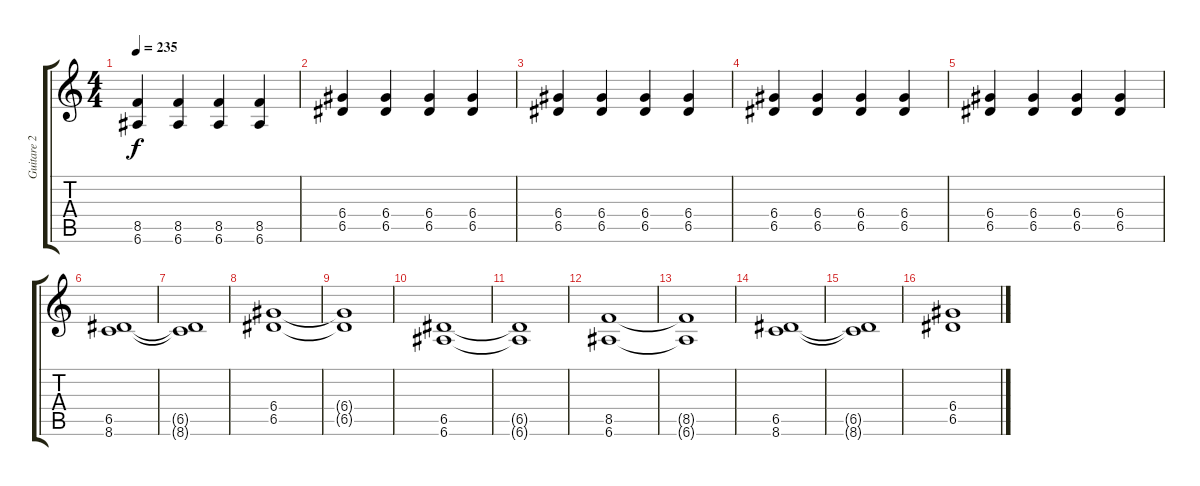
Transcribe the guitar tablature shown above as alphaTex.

\track ("Guitare 2" "Guitare 2") {instrument distortionguitar}
\staff {score tabs}
\tuning (E4 B3 G3 D3 A2 E2) {hide}
\ts (4 4)
\tempo 235
\clef g2
\ks c
(8.5 6.6).4{dy f} (8.5 6.6).4 (8.5 6.6).4 (8.5 6.6).4 |
(6.4 6.5).4 (6.4 6.5).4 (6.4 6.5).4 (6.4 6.5).4 |
(6.4 6.5).4 (6.4 6.5).4 (6.4 6.5).4 (6.4 6.5).4 |
(6.4 6.5).4 (6.4 6.5).4 (6.4 6.5).4 (6.4 6.5).4 |
(6.4 6.5).4 (6.4 6.5).4 (6.4 6.5).4 (6.4 6.5).4 |
(6.5 8.6).1 |
(6.5{t} 8.6{t}).1 |
(6.4 6.5).1 |
(6.4{t} 6.5{t}).1 |
(6.5 6.6).1 |
(6.5{t} 6.6{t}).1 |
(8.5 6.6).1 |
(8.5{t} 6.6{t}).1 |
(6.5 8.6).1 |
(6.5{t} 8.6{t}).1 |
(6.4 6.5).1
